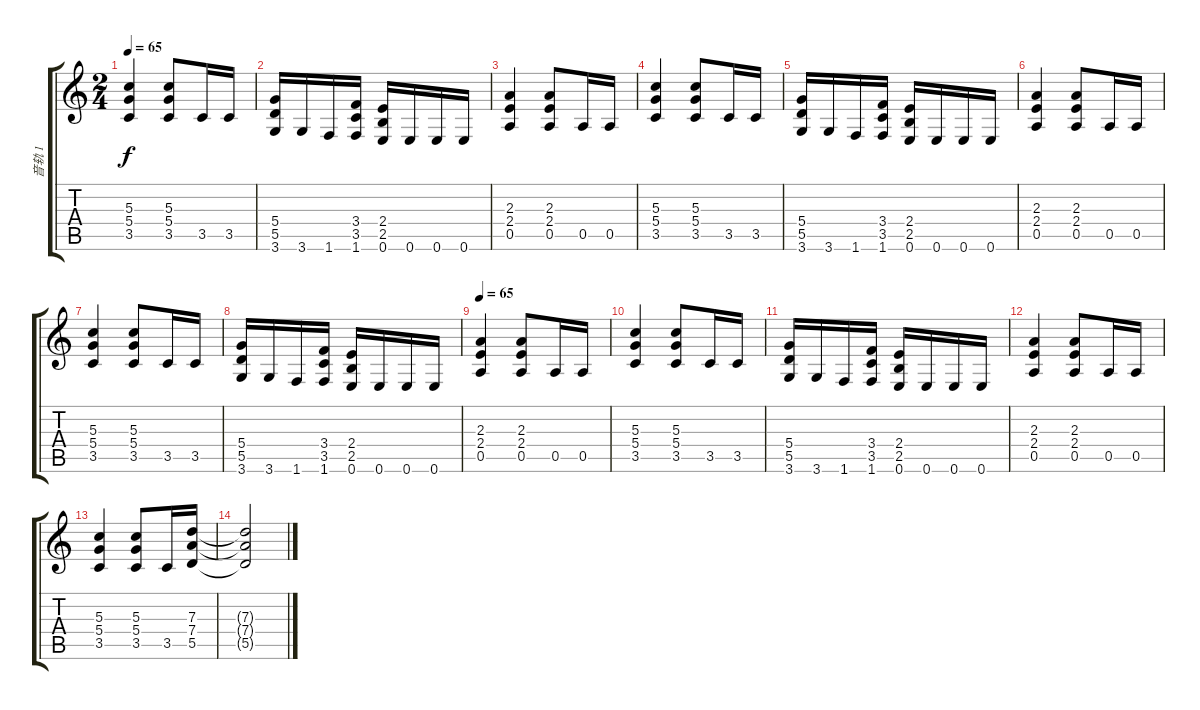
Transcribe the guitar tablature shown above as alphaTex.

\track ("音轨 1" "音轨 1") {instrument overdrivenguitar}
\staff {score tabs}
\tuning (E4 B3 G3 D3 A2 E2) {hide}
\ts (2 4)
\tempo 65
\clef g2
\ks c
(5.3 5.4 3.5).4{dy f} (5.3 5.4 3.5).8 3.5.16 3.5.16 |
(5.4 5.5 3.6).16 3.6.16 1.6.16 (3.4 3.5 1.6).16 (2.4 2.5 0.6).16 0.6.16 0.6.16 0.6.16 |
(2.3 2.4 0.5).4 (2.3 2.4 0.5).8 0.5.16 0.5.16 |
(5.3 5.4 3.5).4 (5.3 5.4 3.5).8 3.5.16 3.5.16 |
(5.4 5.5 3.6).16 3.6.16 1.6.16 (3.4 3.5 1.6).16 (2.4 2.5 0.6).16 0.6.16 0.6.16 0.6.16 |
(2.3 2.4 0.5).4 (2.3 2.4 0.5).8 0.5.16 0.5.16 |
(5.3 5.4 3.5).4 (5.3 5.4 3.5).8 3.5.16 3.5.16 |
(5.4 5.5 3.6).16 3.6.16 1.6.16 (3.4 3.5 1.6).16 (2.4 2.5 0.6).16 0.6.16 0.6.16 0.6.16 |
\tempo 65
(2.3 2.4 0.5).4 (2.3 2.4 0.5).8 0.5.16 0.5.16 |
(5.3 5.4 3.5).4 (5.3 5.4 3.5).8 3.5.16 3.5.16 |
(5.4 5.5 3.6).16 3.6.16 1.6.16 (3.4 3.5 1.6).16 (2.4 2.5 0.6).16 0.6.16 0.6.16 0.6.16 |
(2.3 2.4 0.5).4 (2.3 2.4 0.5).8 0.5.16 0.5.16 |
(5.3 5.4 3.5).4 (5.3 5.4 3.5).8 3.5.16 (7.3 7.4 5.5).16 |
(7.3{t} 7.4{t} 5.5{t}).2
